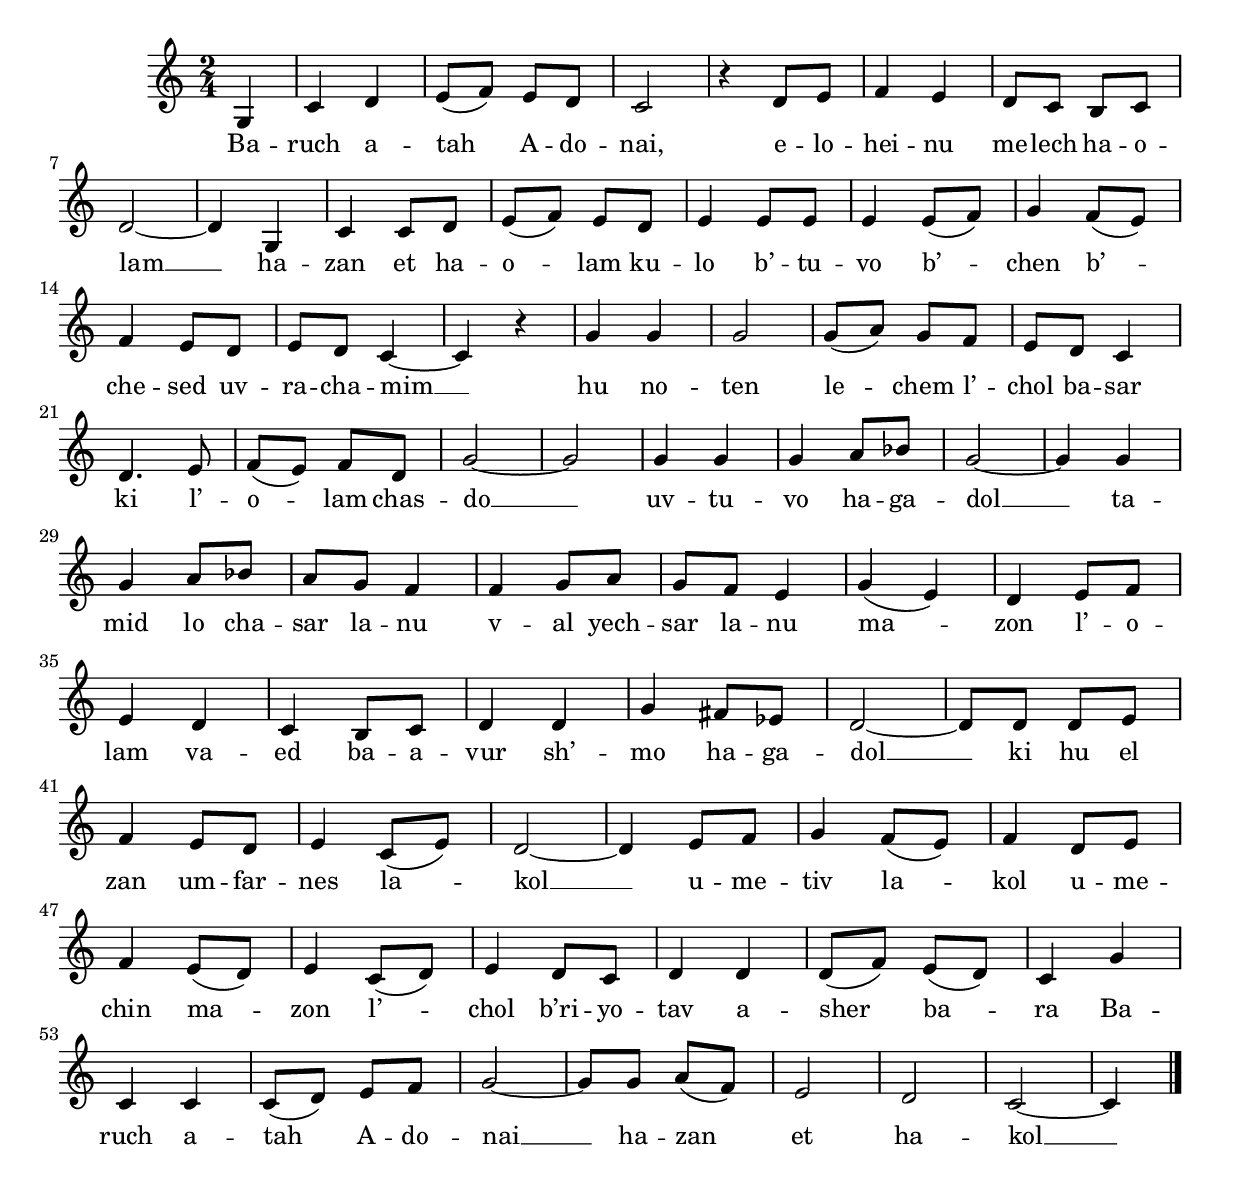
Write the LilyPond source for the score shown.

\version "2.13.54"

\include "defs.ly"

\paper {
  system-count = #9
}

<<
  \relative c' {
    \time 2/4
    \partial 4 g4
    | c d
    | e8( f) e d
    | c2
    | r4 d8 e
    | f4 e
    | d8 c b c
    | d2~
    | d4 g,
    | c c8 d
    | e8( f) e d
    | e4 e8 e
    | e4 e8( f)
    | g4 f8( e)
    | f4 e8 d
    | e d c4~
    | c r
    | g' g g2
    | g8( a) g f
    | e d c4
    | d4. e8
    | f( e) f d
    | g2~
    | g2
    | g4 g
    | g a8 bes
    | g2~
    | g4 g
    | g a8 bes
    | a g f4
    | f g8 a
    | g f e4
    | g( e)
    | d e8 f
    | e4 d
    | c b8 c
    | d4 d
    | g fis8 es
    | d2~
    | d8 d d e
    | f4 e8 d
    | e4 c8( e)
    | d2~
    | d4 e8 f
    | g4 f8( e)
    | f4 d8 e
    | f4 e8( d)
    | e4 c8( d)
    | e4 d8 c
    | d4 d
    | d8( f) e( d)
    | c4 g'
    | c, c
    | c8( d) e f
    | g2~
    | g8 g a( f)
    | e2
    | d
    | c~
    | c4 \bar "|."
  }
  
  \addlyrics {
    Ba -- ruch a -- tah A -- do -- nai,
    e -- lo -- hei -- nu me -- lech ha -- o -- lam __
    ha -- zan et ha -- o -- lam ku -- lo b’ -- tu -- vo
    b’ -- chen b’ -- che -- sed uv -- ra -- cha -- mim __
    hu no -- ten le -- chem l’ -- chol ba -- sar
    ki l’ -- o -- lam chas -- do __
    uv -- tu -- vo ha -- ga -- dol __ ta -- mid lo cha -- sar
    la -- nu v -- al yech -- sar la -- nu
    ma -- zon l’ -- o -- lam va -- ed ba -- a -- vur
    sh’ -- mo ha -- ga -- dol __ ki hu el zan um -- far -- nes
    la -- kol __ u -- me -- tiv la -- kol u -- me -- chin
    ma -- zon l’ -- chol b’ri -- yo -- tav a -- sher ba -- ra
    Ba -- ruch a -- tah A -- do -- nai __
    ha -- zan et ha -- kol __
  }
>>
